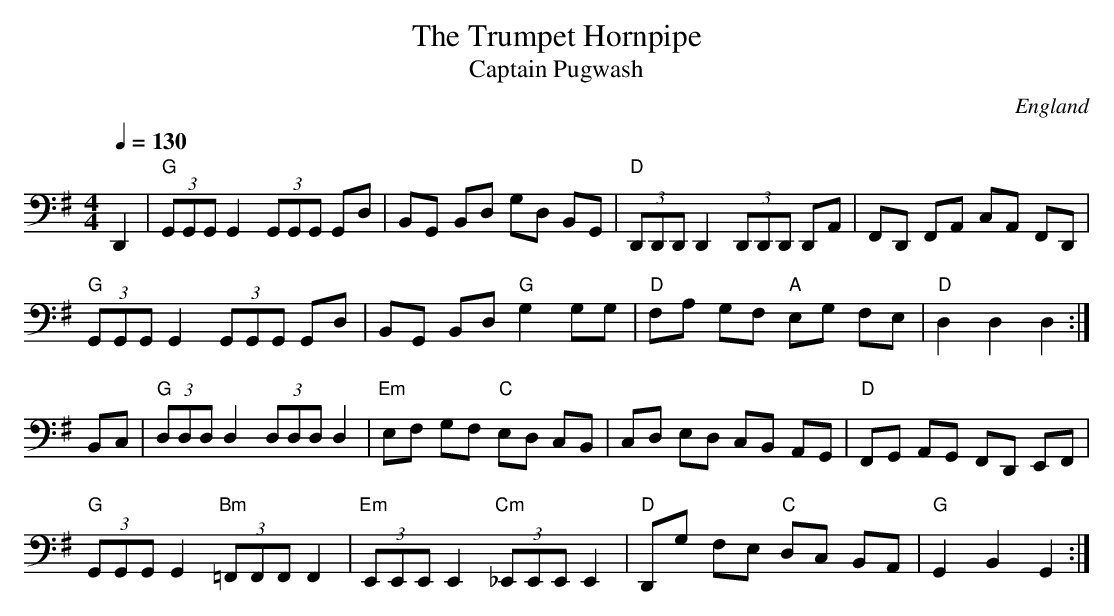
X:1
T:Trumpet Hornpipe, The
T:Captain Pugwash
O:England
M:4/4
L:1/8
Q:1/4=130
K:G clef=bass middle=d
D2|"G"(3GGG G2 (3GGG Gd|BG Bd gd BG|"D"(3DDD D2 (3DDD DA|FD FA cA FD|
"G"(3GGG G2 (3GGG Gd|BG Bd "G"g2 gg|"D"fa gf "A" eg fe|"D" d2d2 d2:|
Bc|"G"(3ddd d2 (3ddd d2|"Em"ef gf "C"ed cB|cd ed cB AG|"D"FG AG FD EF|
"G"(3GGG G2 "Bm"(3=FFF F2|"Em"(3EEE E2"Cm"(3_EEE E2|"D"Dg fe "C"dc BA|"G"G2B2 G2:|
